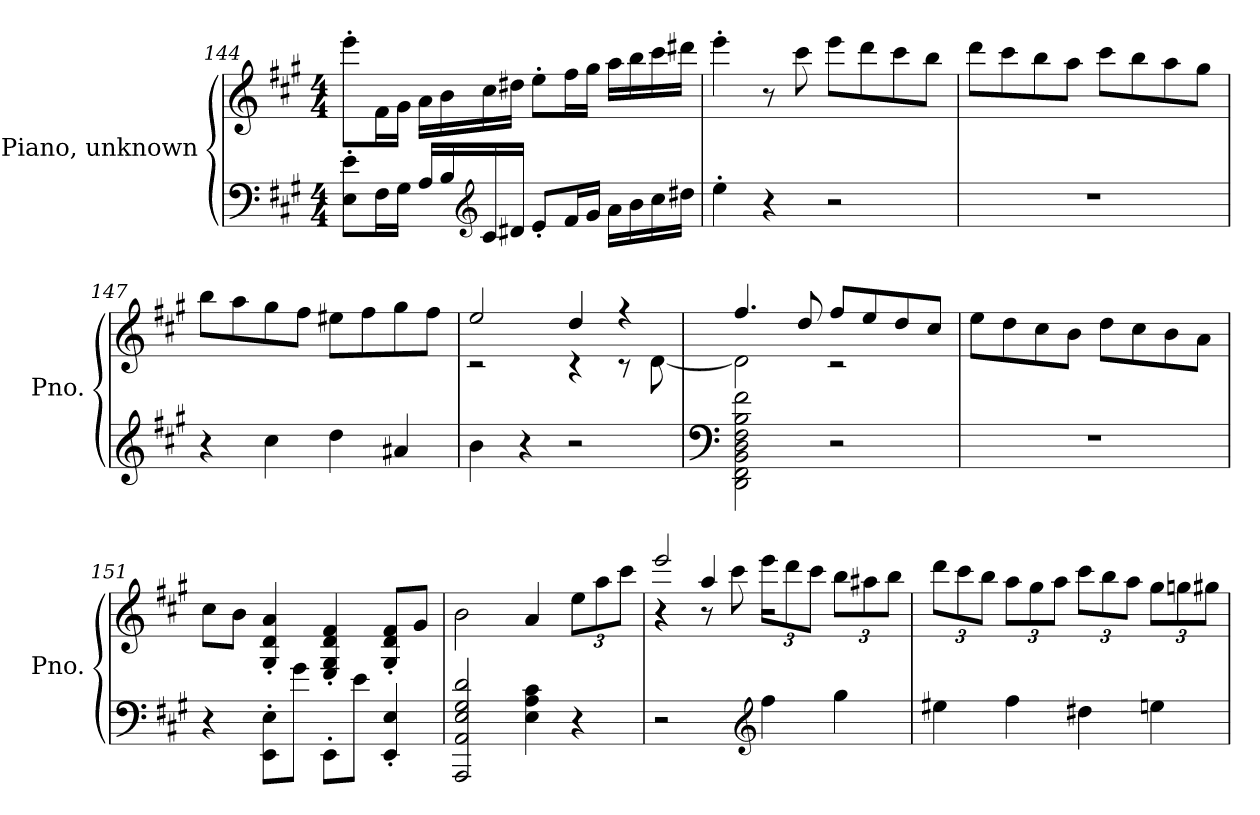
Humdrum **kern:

**kern	**kern
*part1	*part1
*staff2	*staff1
*I"Piano, unknown	*
*I'Pno.	*
*clefF4	*clefG2
*k[f#c#g#]	*k[f#c#g#]
*M4/4	*M4/4
=144	=144
8E\' 8e\'L	8eee'\L
16F#\L	16f#\L
16G#\JJ	16g#\JJ
16A/LL	16a\LL
16B/	16b\
*clefG2	*
16c#/	16cc#\
16d#X/JJ	16dd#X\JJ
8e'/L	8ee'\L
16f#/L	16ff#\L
16g#/JJ	16gg#\JJ
16a\LL	16aa\LL
16b\	16bb\
16cc#\	16ccc#\
16dd#X\JJ	16ddd#X\JJ
!!LO:PB:g=z
=145	=145
4ee'\	4eee'\
4r	8r
.	8ccc#\
2r	8eee\L
.	8ddd\
.	8ccc#\
.	8bb\J
=146	=146
1r	8ddd\L
.	8ccc#\
.	8bb\
.	8aa\J
.	8ccc#\L
.	8bb\
.	8aa\
.	8gg#\J
=147	=147
4r	8bb\L
.	8aa\
4cc#\	8gg#\
.	8ff#\J
4dd\	8ee#X\L
.	8ff#\
4a#X/	8gg#\
.	8ff#\J
=148	=148
*	*^
4b\	2ee/	2r
4r	.	.
2r	4dd/	4r
.	4r	8r
.	.	[8d\
!!LO:LB:g=z	!!
=149	=149	=149
*clefF4	*	*
2DD\ 2FF#\ 2BB\ 2D\ 2F#\ 2B\ 2f#\	4.ff#/	2d\]
.	8dd/	.
2r	8ff#/L	2r
.	8ee/	.
.	8dd/	.
.	8cc#/J	.
*	*v	*v
=150	=150
1r	8ee\L
.	8dd\
.	8cc#\
.	8b\J
.	8dd\L
.	8cc#\
.	8b\
.	8a\J
=151	=151
4r	8cc#\L
.	8b\J
8EE\' 8E\'L	4G#/' 4d/' 4a/'
8g#\J	.
8EE'\L	4E/' 4G#/' 4d/' 4f#/'
8e\J	.
4EE/' 4E/'	8G#/' 8d/' 8f#/'L
.	8g#/J
=152	=152
2AAA/ 2AA/ 2E/ 2G#/ 2d/	2b\
4E\ 4A\ 4c#\	4a/
*	*Xbrackettup
4r	12ee\L
.	12aa\
.	12ccc#\J
!!LO:LB:g=z
=153	=153
*	*^
*	*	*^
2r	2eee/	4r	4r
.	.	8r	4aa/
.	.	8ccc#\	.
*clefG2	*	*	*
4ff#\	2r	12eee\L	2r
.	.	12ddd\	.
.	.	12ccc#\J	.
4gg#\	.	12bb\L	.
.	.	12aa#X\	.
.	.	12bb\J	.
*	*v	*v	*v
=154	=154
4ee#X\	12ddd\L
.	12ccc#\
.	12bb\J
4ff#\	12aa\L
.	12gg#\
.	12aa\J
4dd#X\	12ccc#\L
.	12bb\
.	12aa\J
4een\	12gg#\L
.	12ggn\
.	12gg#X\J
=	=
*-	*-
